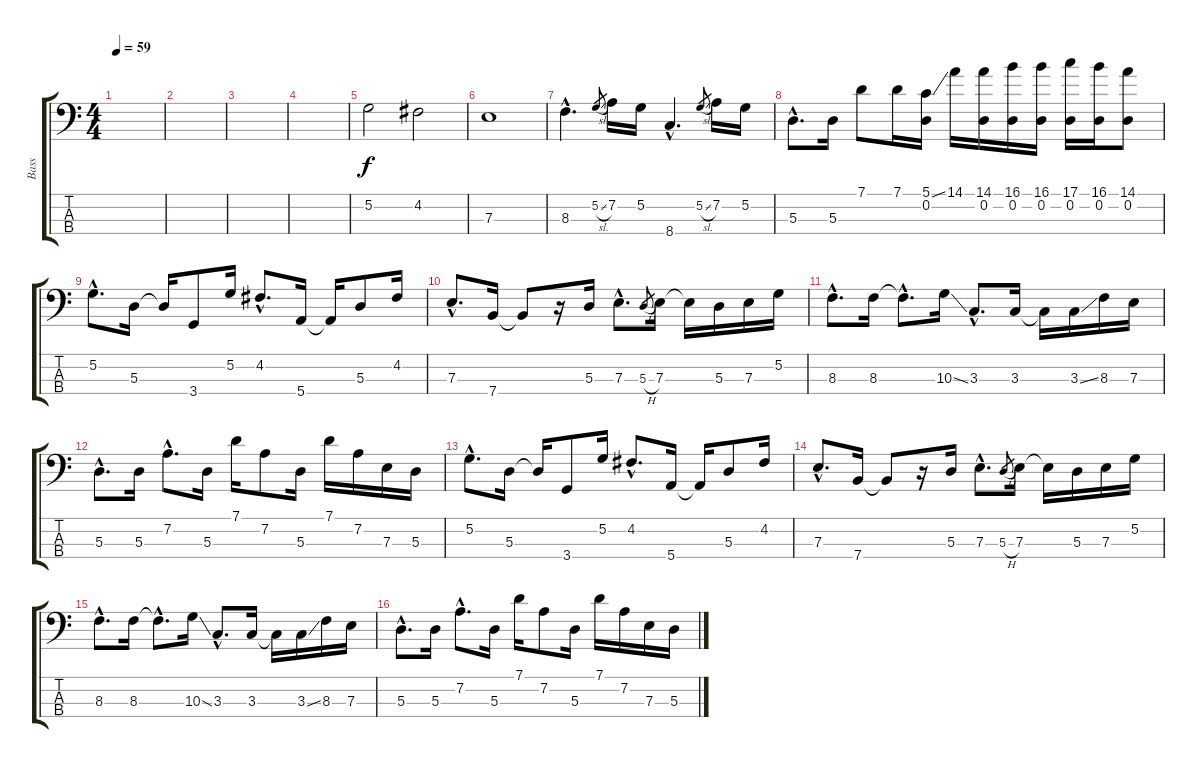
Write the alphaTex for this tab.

\track ("Bass" "Bass") {instrument electricbassfinger}
\staff {score tabs}
\tuning (G2 D2 A1 E1) {hide}
\ts (4 4)
\tempo 59
\clef f4
\ks c
|
|
|
|
5.2.2 4.2.2 |
7.3.1 |
8.3{hac}.4{d} 5.2{sl}.8{gr} 7.2.16 5.2.16 8.4{hac}.4{d} 5.2{sl}.8{gr} 7.2.16 5.2.16 |
5.3{hac}.8{d} 5.3.16 7.1.8 7.1.16 (5.1{ss} 0.2).16 14.1.16 (14.1 0.2).16 (16.1 0.2).16 (16.1 0.2).16 (17.1 0.2).16 (16.1 0.2).16 (14.1 0.2).8 |
5.2{hac}.8{d} 5.3.16 5.3{t}.16 3.4.8 5.2.16 4.2{hac}.8{d} 5.4.16 5.4{t}.16 5.3.8 4.2.16 |
7.3{hac}.8{d} 7.4.16 7.4{t}.8 r.16 5.3.16 7.3{hac}.8{d} 5.3{h}.8{gr} 7.3.16 7.3{t}.16 5.3.16 7.3.16 5.2.16 |
8.3{hac}.8{d} 8.3.16 8.3{hac t}.8{d} 10.3{ss}.16 3.3{hac}.8{d} 3.3.16 3.3{t}.16 3.3{ss}.16 8.3.16 7.3.16 |
5.3{hac}.8{d} 5.3.16 7.2{hac}.8{d} 5.3.16 7.1.16 7.2.8 5.3.16 7.1.16 7.2.16 7.3.16 5.3.16 |
5.2{hac}.8{d} 5.3.16 5.3{t}.16 3.4.8 5.2.16 4.2{hac}.8{d} 5.4.16 5.4{t}.16 5.3.8 4.2.16 |
7.3{hac}.8{d} 7.4.16 7.4{t}.8 r.16 5.3.16 7.3{hac}.8{d} 5.3{h}.8{gr} 7.3.16 7.3{t}.16 5.3.16 7.3.16 5.2.16 |
8.3{hac}.8{d} 8.3.16 8.3{hac t}.8{d} 10.3{ss}.16 3.3{hac}.8{d} 3.3.16 3.3{t}.16 3.3{ss}.16 8.3.16 7.3.16 |
5.3{hac}.8{d} 5.3.16 7.2{hac}.8{d} 5.3.16 7.1.16 7.2.8 5.3.16 7.1.16 7.2.16 7.3.16 5.3.16
